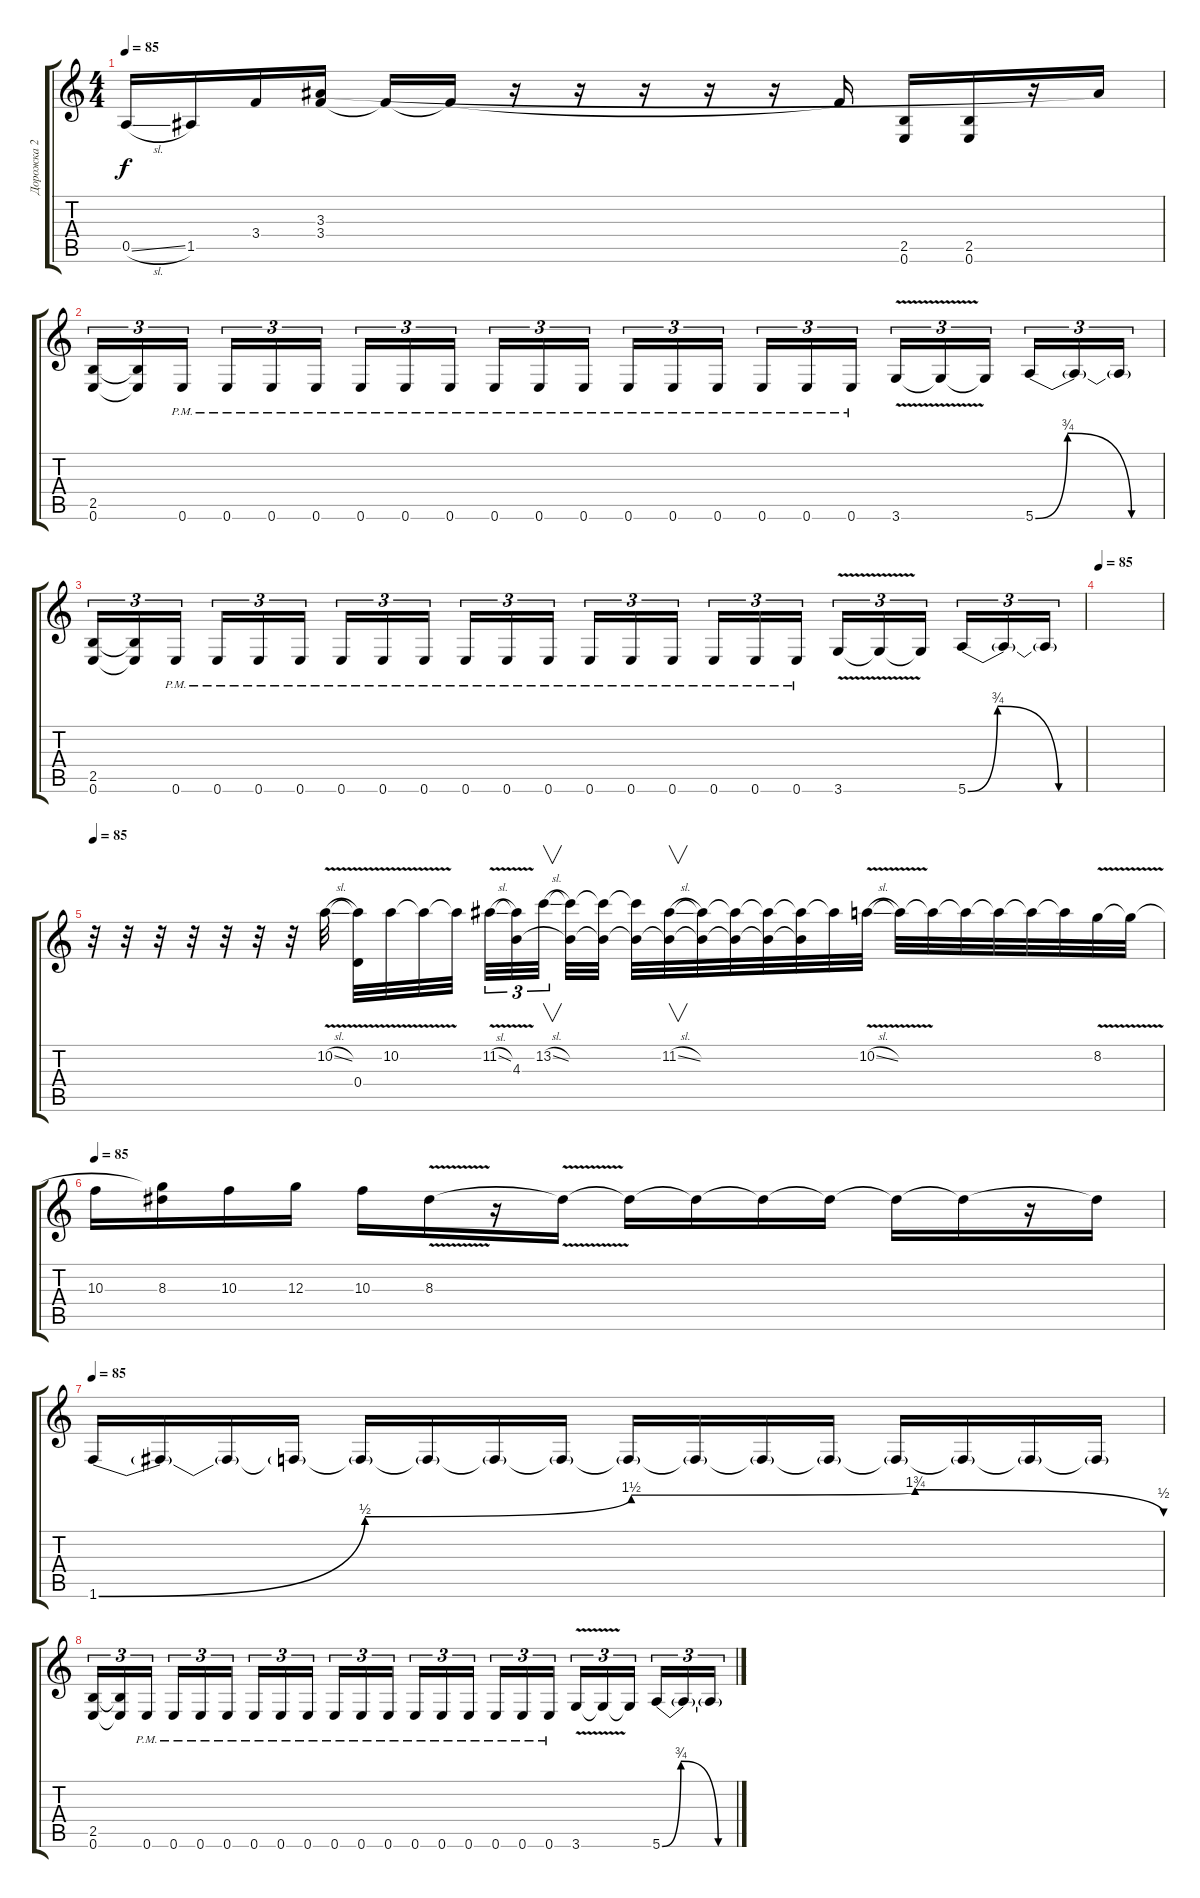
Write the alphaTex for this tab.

\track ("Дорожка 2" "Дорожка 2") {instrument overdrivenguitar}
\staff {score tabs}
\tuning (E4 B3 G3 D3 A2 E2) {hide}
\ts (4 4)
\tempo 85
\clef g2
\ks c
0.5{sl}.16{dy f} 1.5.16 3.4.16 (3.3 3.4).16 3.4{t}.16 3.4{t}.16 r.16 r.16 r.16 r.16 r.16 3.4{t}.16 (2.5 0.6).16 (2.5 0.6).16 r.16 3.3{t}.16 |
(2.5 0.6).16{tu (3 2)} (2.5{t} 0.6{t}).16{tu (3 2)} 0.6{pm}.16{tu (3 2) beam splitsecondary} 0.6{pm}.16{tu (3 2)} 0.6{pm}.16{tu (3 2)} 0.6{pm}.16{tu (3 2)} 0.6{pm}.16{tu (3 2)} 0.6{pm}.16{tu (3 2)} 0.6{pm}.16{tu (3 2) beam splitsecondary} 0.6{pm}.16{tu (3 2)} 0.6{pm}.16{tu (3 2)} 0.6{pm}.16{tu (3 2)} 0.6{pm}.16{tu (3 2)} 0.6{pm}.16{tu (3 2)} 0.6{pm}.16{tu (3 2) beam splitsecondary} 0.6{pm}.16{tu (3 2)} 0.6{pm}.16{tu (3 2)} 0.6{pm}.16{tu (3 2)} 3.6{v}.16{tu (3 2)} 3.6{t}.16{tu (3 2)} 3.6{t}.16{tu (3 2) beam splitsecondary} 5.6{be (custom 0 0 15 3 45 0 52 0 58 0 60 0)}.16{tu (3 2)} 5.6{t}.16{tu (3 2)} 5.6{t}.16{tu (3 2)} |
(2.5 0.6).16{tu (3 2)} (2.5{t} 0.6{t}).16{tu (3 2)} 0.6{pm}.16{tu (3 2) beam splitsecondary} 0.6{pm}.16{tu (3 2)} 0.6{pm}.16{tu (3 2)} 0.6{pm}.16{tu (3 2)} 0.6{pm}.16{tu (3 2)} 0.6{pm}.16{tu (3 2)} 0.6{pm}.16{tu (3 2) beam splitsecondary} 0.6{pm}.16{tu (3 2)} 0.6{pm}.16{tu (3 2)} 0.6{pm}.16{tu (3 2)} 0.6{pm}.16{tu (3 2)} 0.6{pm}.16{tu (3 2)} 0.6{pm}.16{tu (3 2) beam splitsecondary} 0.6{pm}.16{tu (3 2)} 0.6{pm}.16{tu (3 2)} 0.6{pm}.16{tu (3 2)} 3.6{v}.16{tu (3 2)} 3.6{t}.16{tu (3 2)} 3.6{t}.16{tu (3 2) beam splitsecondary} 5.6{be (custom 0 0 15 3 46 0 53 0 57 0 60 0)}.16{tu (3 2)} 5.6{t}.16{tu (3 2)} 5.6{t}.16{tu (3 2)} |
\tempo 85
|
\tempo 85
r.32 r.32 r.32 r.32 r.32 r.32 r.32 10.2{v sl}.32 (10.2{t} 0.4).32 10.2{v}.32 10.2{t}.32 10.2{t}.32{beam splitsecondary} 11.2{v sl}.32{tu (3 2)} (11.2{t} 4.3).32{tu (3 2)} 13.2{sl}.32{v tu (3 2) beam splitsecondary} (13.2{t} 4.3{t}).32 (13.2{t} 4.3{t}).32 (13.2{t} 4.3{t}).32 (11.2{sl} 4.3{t}).32{v} (11.2{t} 4.3{t}).32 (11.2{t} 4.3{t}).32 (11.2{t} 4.3{t}).32 (11.2{t} 4.3{t}).32 11.2{t}.32 10.2{v sl}.32 10.2{t}.32 10.2{t}.32 10.2{t}.32 10.2{t}.32 10.2{t}.32 10.2{t}.32 8.2{v}.32 8.2{t}.32 |
\tempo 85
10.3.16 (8.2{t} 8.3).16 10.3.16 12.3.16 10.3.16 8.3{v}.16 r.16 8.3{t}.16 8.3{t}.16 8.3{t}.16 8.3{t}.16 8.3{t}.16 8.3{t}.16 8.3{t}.16 r.16 8.3{t}.16 |
\tempo 85
1.6{be (custom 0 0 15 2 30 6 46 7 60 2)}.16{instrument musicbox} 1.6{t}.16 1.6{t}.16 1.6{t}.16 1.6{t}.16 1.6{t}.16 1.6{t}.16 1.6{t}.16 1.6{t}.16 1.6{t}.16 1.6{t}.16 1.6{t}.16 1.6{t}.16 1.6{t}.16 1.6{t}.16 1.6{t}.16 |
(2.5 0.6).16{tu (3 2) instrument overdrivenguitar} (2.5{t} 0.6{t}).16{tu (3 2)} 0.6{pm}.16{tu (3 2) beam splitsecondary} 0.6{pm}.16{tu (3 2)} 0.6{pm}.16{tu (3 2)} 0.6{pm}.16{tu (3 2)} 0.6{pm}.16{tu (3 2)} 0.6{pm}.16{tu (3 2)} 0.6{pm}.16{tu (3 2) beam splitsecondary} 0.6{pm}.16{tu (3 2)} 0.6{pm}.16{tu (3 2)} 0.6{pm}.16{tu (3 2)} 0.6{pm}.16{tu (3 2)} 0.6{pm}.16{tu (3 2)} 0.6{pm}.16{tu (3 2) beam splitsecondary} 0.6{pm}.16{tu (3 2)} 0.6{pm}.16{tu (3 2)} 0.6{pm}.16{tu (3 2)} 3.6{v}.16{tu (3 2)} 3.6{t}.16{tu (3 2)} 3.6{t}.16{tu (3 2) beam splitsecondary} 5.6{be (custom 0 0 15 3 45 0 52 0 58 0 60 0)}.16{tu (3 2)} 5.6{t}.16{tu (3 2)} 5.6{t}.16{tu (3 2)}
